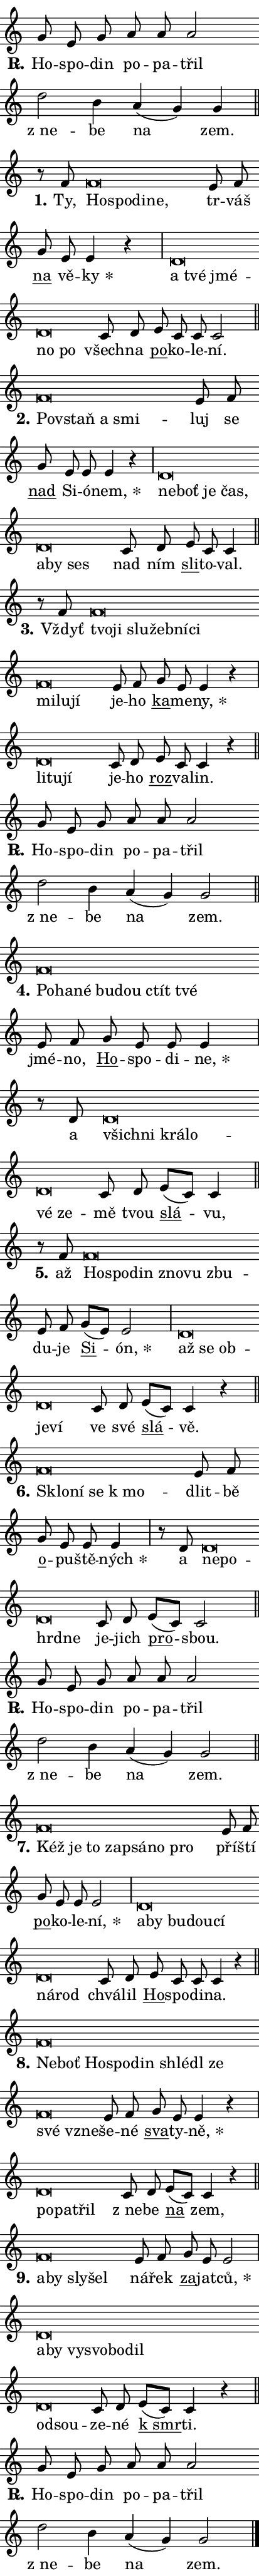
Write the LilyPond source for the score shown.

\version "2.22.1"
\header { tagline = "" }
\paper {
  indent = 0\cm
  top-margin = 0\cm
  right-margin = 0\cm
  bottom-margin = 0\cm
  left-margin = 0\cm
  paper-width = 7\cm
  page-breaking = #ly:one-page-breaking
  system-system-spacing.basic-distance = #11
  score-system-spacing.basic-distance = #11
  ragged-last = ##f
}


%% Author: Thomas Morley
%% https://lists.gnu.org/archive/html/lilypond-user/2020-05/msg00002.html
#(define (line-position grob)
"Returns position of @var[grob} in current system:
   @code{'start}, if at first time-step
   @code{'end}, if at last time-step
   @code{'middle} otherwise
"
  (let* ((col (ly:item-get-column grob))
         (ln (ly:grob-object col 'left-neighbor))
         (rn (ly:grob-object col 'right-neighbor))
         (col-to-check-left (if (ly:grob? ln) ln col))
         (col-to-check-right (if (ly:grob? rn) rn col))
         (break-dir-left
           (and
             (ly:grob-property col-to-check-left 'non-musical #f)
             (ly:item-break-dir col-to-check-left)))
         (break-dir-right
           (and
             (ly:grob-property col-to-check-right 'non-musical #f)
             (ly:item-break-dir col-to-check-right))))
        (cond ((eqv? 1 break-dir-left) 'start)
              ((eqv? -1 break-dir-right) 'end)
              (else 'middle))))

#(define (tranparent-at-line-position vctor)
  (lambda (grob)
  "Relying on @code{line-position} select the relevant enry from @var{vctor}.
Used to determine transparency,"
    (case (line-position grob)
      ((end) (not (vector-ref vctor 0)))
      ((middle) (not (vector-ref vctor 1)))
      ((start) (not (vector-ref vctor 2))))))

noteHeadBreakVisibility =
#(define-music-function (break-visibility)(vector?)
"Makes @code{NoteHead}s transparent relying on @var{break-visibility}"
#{
  \override NoteHead.transparent =
    #(tranparent-at-line-position break-visibility)
#})

#(define delete-ledgers-for-transparent-note-heads
  (lambda (grob)
    "Reads whether a @code{NoteHead} is transparent.
If so this @code{NoteHead} is removed from @code{'note-heads} from
@var{grob}, which is supposed to be @code{LedgerLineSpanner}.
As a result ledgers are not printed for this @code{NoteHead}"
    (let* ((nhds-array (ly:grob-object grob 'note-heads))
           (nhds-list
             (if (ly:grob-array? nhds-array)
                 (ly:grob-array->list nhds-array)
                 '()))
           ;; Relies on the transparent-property being done before
           ;; Staff.LedgerLineSpanner.after-line-breaking is executed.
           ;; This is fragile ...
           (to-keep
             (remove
               (lambda (nhd)
                 (ly:grob-property nhd 'transparent #f))
               nhds-list)))
      ;; TODO find a better method to iterate over grob-arrays, similiar
      ;; to filter/remove etc for lists
      ;; For now rebuilt from scratch
      (set! (ly:grob-object grob 'note-heads)  '())
      (for-each
        (lambda (nhd)
          (ly:pointer-group-interface::add-grob grob 'note-heads nhd))
        to-keep))))

hideNotes = {
  \noteHeadBreakVisibility #begin-of-line-visible
}
unHideNotes = {
  \noteHeadBreakVisibility #all-visible
}

% work-around for resetting accidentals
% https://lilypond.org/doc/v2.23/Documentation/notation/displaying-rhythms#unmetered-music
cadenzaMeasure = {
  \cadenzaOff
  \partial 1024 s1024
  \cadenzaOn
}

#(define-markup-command (accent layout props text) (markup?)
  "Underline accented syllable"
  (interpret-markup layout props
    #{\markup \override #'(offset . 4.3) \underline { #text }#}))

responsum = \markup \concat {
  "R" \hspace #-1.05 \path #0.1 #'((moveto 0 0.07) (lineto 0.9 0.8)) \hspace #0.05 "."
}

\layout {
    \context {
        \Staff
        \remove "Time_signature_engraver"
        \override LedgerLineSpanner.after-line-breaking = #delete-ledgers-for-transparent-note-heads
    }
    \context {
        \Voice {
            \override NoteHead.output-attributes = #'((class . "notehead"))
            \override Hairpin.height = #0.55
        }
    }
    \context {
        \Lyrics {
            \override StanzaNumber.output-attributes = #'((class . "stanzanumber"))
            \override LyricSpace.minimum-distance = #0.9
            \override LyricText.font-name = #"TeX Gyre Schola"
            \override LyricText.font-size = 1
            \override StanzaNumber.font-name = #"TeX Gyre Schola Bold"
            \override StanzaNumber.font-size = 1
        }
    }
}

% magnetic-lyrics.ily
%
%   written by
%     Jean Abou Samra <jean@abou-samra.fr>
%     Werner Lemberg <wl@gnu.org>
%
%   adapted by
%     Jiri Hon <jiri.hon@gmail.com>
%
% Version 2022-Apr-15

% https://www.mail-archive.com/lilypond-user@gnu.org/msg149350.html

#(define (Left_hyphen_pointer_engraver context)
   "Collect syllable-hyphen-syllable occurrences in lyrics and store
them in properties.  This engraver only looks to the left.  For
example, if the lyrics input is @code{foo -- bar}, it does the
following.

@itemize @bullet
@item
Set the @code{text} property of the @code{LyricHyphen} grob between
@q{foo} and @q{bar} to @code{foo}.

@item
Set the @code{left-hyphen} property of the @code{LyricText} grob with
text @q{foo} to the @code{LyricHyphen} grob between @q{foo} and
@q{bar}.
@end itemize

Use this auxiliary engraver in combination with the
@code{lyric-@/text::@/apply-@/magnetic-@/offset!} hook."
   (let ((hyphen #f)
         (text #f))
     (make-engraver
      (acknowledgers
       ((lyric-syllable-interface engraver grob source-engraver)
        (set! text grob)))
      (end-acknowledgers
       ((lyric-hyphen-interface engraver grob source-engraver)
        ;(when (not (grob::has-interface grob 'lyric-space-interface))
          (set! hyphen grob)));)
      ((stop-translation-timestep engraver)
       (when (and text hyphen)
         (ly:grob-set-object! text 'left-hyphen hyphen))
       (set! text #f)
       (set! hyphen #f)))))

#(define (lyric-text::apply-magnetic-offset! grob)
   "If the space between two syllables is less than the value in
property @code{LyricText@/.details@/.squash-threshold}, move the right
syllable to the left so that it gets concatenated with the left
syllable.

Use this function as a hook for
@code{LyricText@/.after-@/line-@/breaking} if the
@code{Left_@/hyphen_@/pointer_@/engraver} is active."
   (let ((hyphen (ly:grob-object grob 'left-hyphen #f)))
     (when hyphen
       (let ((left-text (ly:spanner-bound hyphen LEFT)))
         (when (grob::has-interface left-text 'lyric-syllable-interface)
           (let* ((common (ly:grob-common-refpoint grob left-text X))
                  (this-x-ext (ly:grob-extent grob common X))
                  (left-x-ext
                   (begin
                     ;; Trigger magnetism for left-text.
                     (ly:grob-property left-text 'after-line-breaking)
                     (ly:grob-extent left-text common X)))
                  ;; `delta` is the gap width between two syllables.
                  (delta (- (interval-start this-x-ext)
                            (interval-end left-x-ext)))
                  (details (ly:grob-property grob 'details))
                  (threshold (assoc-get 'squash-threshold details 0.2)))
             (when (< delta threshold)
               (let* (;; We have to manipulate the input text so that
                      ;; ligatures crossing syllable boundaries are not
                      ;; disabled.  For languages based on the Latin
                      ;; script this is essentially a beautification.
                      ;; However, for non-Western scripts it can be a
                      ;; necessity.
                      (lt (ly:grob-property left-text 'text))
                      (rt (ly:grob-property grob 'text))
                      (is-space (grob::has-interface hyphen 'lyric-space-interface))
                      (space (if is-space " " ""))
                      (space-markup (grob-interpret-markup grob " "))
                      (space-size (interval-length (ly:stencil-extent space-markup X)))
                      (extra-delta (if is-space space-size 0))
                      ;; Append new syllable.
                      (ltrt-space (if (and (string? lt) (string? rt))
                                (string-append lt space rt)
                                (make-concat-markup (list lt space rt))))
                      ;; Right-align `ltrt` to the right side.
                      (ltrt-space-markup (grob-interpret-markup
                               grob
                               (make-translate-markup
                                (cons (interval-length this-x-ext) 0)
                                (make-right-align-markup ltrt-space)))))
                 (begin
                   ;; Don't print `left-text`.
                   (ly:grob-set-property! left-text 'stencil #f)
                   ;; Set text and stencil (which holds all collected
                   ;; syllables so far) and shift it to the left.
                   (ly:grob-set-property! grob 'text ltrt-space)
                   (ly:grob-set-property! grob 'stencil ltrt-space-markup)
                   (ly:grob-translate-axis! grob (- (- delta extra-delta)) X))))))))))


#(define (lyric-hyphen::displace-bounds-first grob)
   ;; Make very sure this callback isn't triggered too early.
   (let ((left (ly:spanner-bound grob LEFT))
         (right (ly:spanner-bound grob RIGHT)))
     (ly:grob-property left 'after-line-breaking)
     (ly:grob-property right 'after-line-breaking)
     (ly:lyric-hyphen::print grob)))

squashThreshold = #0.4

\layout {
  \context {
    \Lyrics
    \consists #Left_hyphen_pointer_engraver
    \override LyricText.after-line-breaking =
      #lyric-text::apply-magnetic-offset!
    \override LyricHyphen.stencil = #lyric-hyphen::displace-bounds-first
    \override LyricText.details.squash-threshold = \squashThreshold
    \override LyricHyphen.minimum-distance = 0
    \override LyricHyphen.minimum-length = \squashThreshold
  }
}

squash = \override LyricText.details.squash-threshold = 9999
unSquash = \override LyricText.details.squash-threshold = \squashThreshold

left = \override LyricText.self-alignment-X = #LEFT
unLeft = \revert LyricText.self-alignment-X

starOffset = #(lambda (grob) 
                (let ((x_offset (ly:self-alignment-interface::aligned-on-x-parent grob)))
                  (if (= x_offset 0) 0 (+ x_offset 1.2))))

star = #(define-music-function (syllable)(string?)
"Append star separator at the end of a syllable"
#{
  \once \override LyricText.X-offset = #starOffset
  \lyricmode { \markup {
    #syllable
    \override #'((font-name . "TeX Gyre Schola Bold")) \hspace #0.2 \lower #0.65 \larger "*"
  } }
#})

starAccent = #(define-music-function (syllable)(string?)
"Append star separator at the end of a syllable and make accent"
#{
  \once \override LyricText.X-offset = #starOffset
  \lyricmode { \markup {
    \accent #syllable
    \override #'((font-name . "TeX Gyre Schola Bold")) \hspace #0.2 \lower #0.65 \larger "*"
  } }
#})

breath = #(define-music-function (syllable)(string?)
"Append breathing indicator at the end of a syllable"
#{
  \lyricmode { \markup { #syllable "+" } }
#})

optionalBreath = #(define-music-function (syllable)(string?)
"Append optional breathing indicator at the end of a syllable"
#{
  \lyricmode { \markup { #syllable "(+)" } }
#})


\score {
    <<
        \new Voice = "melody" { \cadenzaOn \key c \major \relative { g'8 e g a a a2 \bar "" d b4 \bar "" a( g) g4 \cadenzaMeasure \bar "||" \break }
\relative { r8 f'8 f\breve*1/16 \hideNotes \breve*1/16 \bar "" \breve*1/16 \breve*1/16 \bar "" \unHideNotes e8 f \bar "" g e e4 r \cadenzaMeasure \bar "|" d\breve*1/16 \hideNotes \breve*1/16 \bar "" \breve*1/16 \bar "" \breve*1/16 \breve*1/16 \bar "" \unHideNotes c8 d \bar "" e c c c2 \cadenzaMeasure \bar "||" \break }
\relative { f'\breve*1/16 \hideNotes \breve*1/16 \bar "" \breve*1/16 \breve*1/16 \bar "" \unHideNotes e8 f \bar "" g e e e4 r \cadenzaMeasure \bar "|" d\breve*1/16 \hideNotes \breve*1/16 \bar "" \breve*1/16 \bar "" \breve*1/16 \bar "" \breve*1/16 \bar "" \breve*1/16 \breve*1/16 \bar "" \unHideNotes c8 d \bar "" e c c4 \cadenzaMeasure \bar "||" \break }
\relative { r8 f'8 f\breve*1/16 \hideNotes \breve*1/16 \bar "" \breve*1/16 \bar "" \breve*1/16 \bar "" \breve*1/16 \bar "" \breve*1/16 \bar "" \breve*1/16 \bar "" \breve*1/16 \breve*1/16 \bar "" \unHideNotes e8 f \bar "" g e e4 r \cadenzaMeasure \bar "|" d\breve*1/16 \hideNotes \breve*1/16 \breve*1/16 \bar "" \unHideNotes c8 d \bar "" e c c4 r \cadenzaMeasure \bar "||" \break }
\relative { g'8 e g a a a2 \bar "" d b4 \bar "" a( g) g2 \cadenzaMeasure \bar "||" \break }
\relative { f'\breve*1/16 \hideNotes \breve*1/16 \bar "" \breve*1/16 \bar "" \breve*1/16 \bar "" \breve*1/16 \bar "" \breve*1/16 \breve*1/16 \bar "" \unHideNotes e8 f \bar "" g e e e4 \cadenzaMeasure \bar "|" r8 d8 d\breve*1/16 \hideNotes \breve*1/16 \bar "" \breve*1/16 \bar "" \breve*1/16 \bar "" \breve*1/16 \breve*1/16 \bar "" \unHideNotes c8 d \bar "" e[( c)] c4 \cadenzaMeasure \bar "||" \break }
\relative { r8 f'8 f\breve*1/16 \hideNotes \breve*1/16 \bar "" \breve*1/16 \bar "" \breve*1/16 \bar "" \breve*1/16 \breve*1/16 \bar "" \unHideNotes e8 f \bar "" g[( e)] e2 \cadenzaMeasure \bar "|" d\breve*1/16 \hideNotes \breve*1/16 \bar "" \breve*1/16 \bar "" \breve*1/16 \breve*1/16 \bar "" \unHideNotes c8 d \bar "" e[( c)] c4 r \cadenzaMeasure \bar "||" \break }
\relative { f'\breve*1/16 \hideNotes \breve*1/16 \bar "" \breve*1/16 \breve*1/16 \bar "" \unHideNotes e8 f \bar "" g e e e4 \cadenzaMeasure \bar "|" r8 d8 d\breve*1/16 \hideNotes \breve*1/16 \bar "" \breve*1/16 \breve*1/16 \bar "" \unHideNotes c8 d \bar "" e[( c)] c2 \cadenzaMeasure \bar "||" \break }
\relative { g'8 e g a a a2 \bar "" d b4 \bar "" a( g) g2 \cadenzaMeasure \bar "||" \break }
\relative { f'\breve*1/16 \hideNotes \breve*1/16 \bar "" \breve*1/16 \bar "" \breve*1/16 \bar "" \breve*1/16 \bar "" \breve*1/16 \breve*1/16 \bar "" \unHideNotes e8 f \bar "" g e e e2 \cadenzaMeasure \bar "|" d\breve*1/16 \hideNotes \breve*1/16 \bar "" \breve*1/16 \bar "" \breve*1/16 \bar "" \breve*1/16 \bar "" \breve*1/16 \breve*1/16 \bar "" \unHideNotes c8 d \bar "" e c c c4 r \cadenzaMeasure \bar "||" \break }
\relative { f'\breve*1/16 \hideNotes \breve*1/16 \bar "" \breve*1/16 \bar "" \breve*1/16 \bar "" \breve*1/16 \bar "" \breve*1/16 \bar "" \breve*1/16 \bar "" \breve*1/16 \bar "" \breve*1/16 \breve*1/16 \bar "" \unHideNotes e8 f \bar "" g e e4 r \cadenzaMeasure \bar "|" d\breve*1/16 \hideNotes \breve*1/16 \breve*1/16 \bar "" \unHideNotes c8 d \bar "" e[( c)] c4 r \cadenzaMeasure \bar "||" \break }
\relative { f'\breve*1/16 \hideNotes \breve*1/16 \bar "" \breve*1/16 \breve*1/16 \bar "" \unHideNotes e8 f \bar "" g e e2 \cadenzaMeasure \bar "|" d\breve*1/16 \hideNotes \breve*1/16 \bar "" \breve*1/16 \bar "" \breve*1/16 \bar "" \breve*1/16 \bar "" \breve*1/16 \bar "" \breve*1/16 \breve*1/16 \bar "" \unHideNotes c8 d \bar "" e[( c)] c4 r \cadenzaMeasure \bar "||" \break }
\relative { g'8 e g a a a2 \bar "" d b4 \bar "" a( g) g2 \cadenzaMeasure \bar "||" \break } \bar "|." }
        \new Lyrics \lyricsto "melody" { \lyricmode { \set stanza = \responsum
Ho -- spo -- din po -- pa -- třil "z ne" -- be na zem.
\set stanza = "1."
Ty, \left Ho -- \squash spo -- di -- ne, \unLeft \unSquash tr -- váš \markup \accent na vě -- \star ky \left a \squash tvé jmé -- no po \unLeft \unSquash všech -- na \markup \accent po -- ko -- le -- ní.
\set stanza = "2."
\left Po -- \squash vstaň a smi -- \unLeft \unSquash luj se \markup \accent nad Si -- ó -- \star nem, \left ne -- \squash boť je čas, a -- by ses \unLeft \unSquash nad ním \markup \accent sli -- to -- val.
\set stanza = "3."
Vždyť \left tvo -- \squash ji slu -- žeb -- ní -- ci mi -- lu -- jí \unLeft \unSquash je -- ho \markup \accent ka -- me -- \star ny, \left li -- \squash tu -- jí \unLeft \unSquash je -- ho \markup \accent roz -- va -- lin.
\set stanza = \responsum
Ho -- spo -- din po -- pa -- třil "z ne" -- be na zem.
\set stanza = "4."
\left Po -- \squash ha -- né bu -- dou ctít tvé \unLeft \unSquash jmé -- no, \markup \accent Ho -- spo -- di -- \star ne, a \left všich -- \squash ni krá -- lo -- vé ze -- \unLeft \unSquash mě tvou \markup \accent slá -- vu,
\set stanza = "5."
až \left Ho -- \squash spo -- din zno -- vu zbu -- \unLeft \unSquash du -- je \markup \accent Si -- \star ón, \left až \squash se ob -- je -- ví \unLeft \unSquash ve své \markup \accent slá -- vě.
\set stanza = "6."
\left Sklo -- \squash ní se "k mo" -- \unLeft \unSquash dlit -- bě \markup \accent o -- pu -- ště -- \star ných a \left ne -- \squash po -- hrd -- ne \unLeft \unSquash je -- jich \markup \accent pro -- sbou.
\set stanza = \responsum
Ho -- spo -- din po -- pa -- třil "z ne" -- be na zem.
\set stanza = "7."
\left Kéž \squash je to za -- psá -- no pro \unLeft \unSquash pří -- ští \markup \accent po -- ko -- le -- \star ní, \left a -- \squash by bu -- dou -- cí ná -- rod \unLeft \unSquash chvá -- lil \markup \accent Ho -- spo -- di -- na.
\set stanza = "8."
\left Ne -- \squash boť Ho -- spo -- din shlé -- dl ze své vzne -- \unLeft \unSquash še -- né \markup \accent sva -- ty -- \star ně, \left po -- \squash pa -- třil \unLeft \unSquash "z ne" -- be \markup \accent na zem,
\set stanza = "9."
\left a -- \squash by sly -- šel \unLeft \unSquash ná -- řek \markup \accent za -- jat -- \star ců, \left a -- \squash by vy -- svo -- bo -- dil od -- sou -- \unLeft \unSquash ze -- né \markup \accent "k smr" -- ti.
\set stanza = \responsum
Ho -- spo -- din po -- pa -- třil "z ne" -- be na zem. } }
    >>
    \layout {}
}
